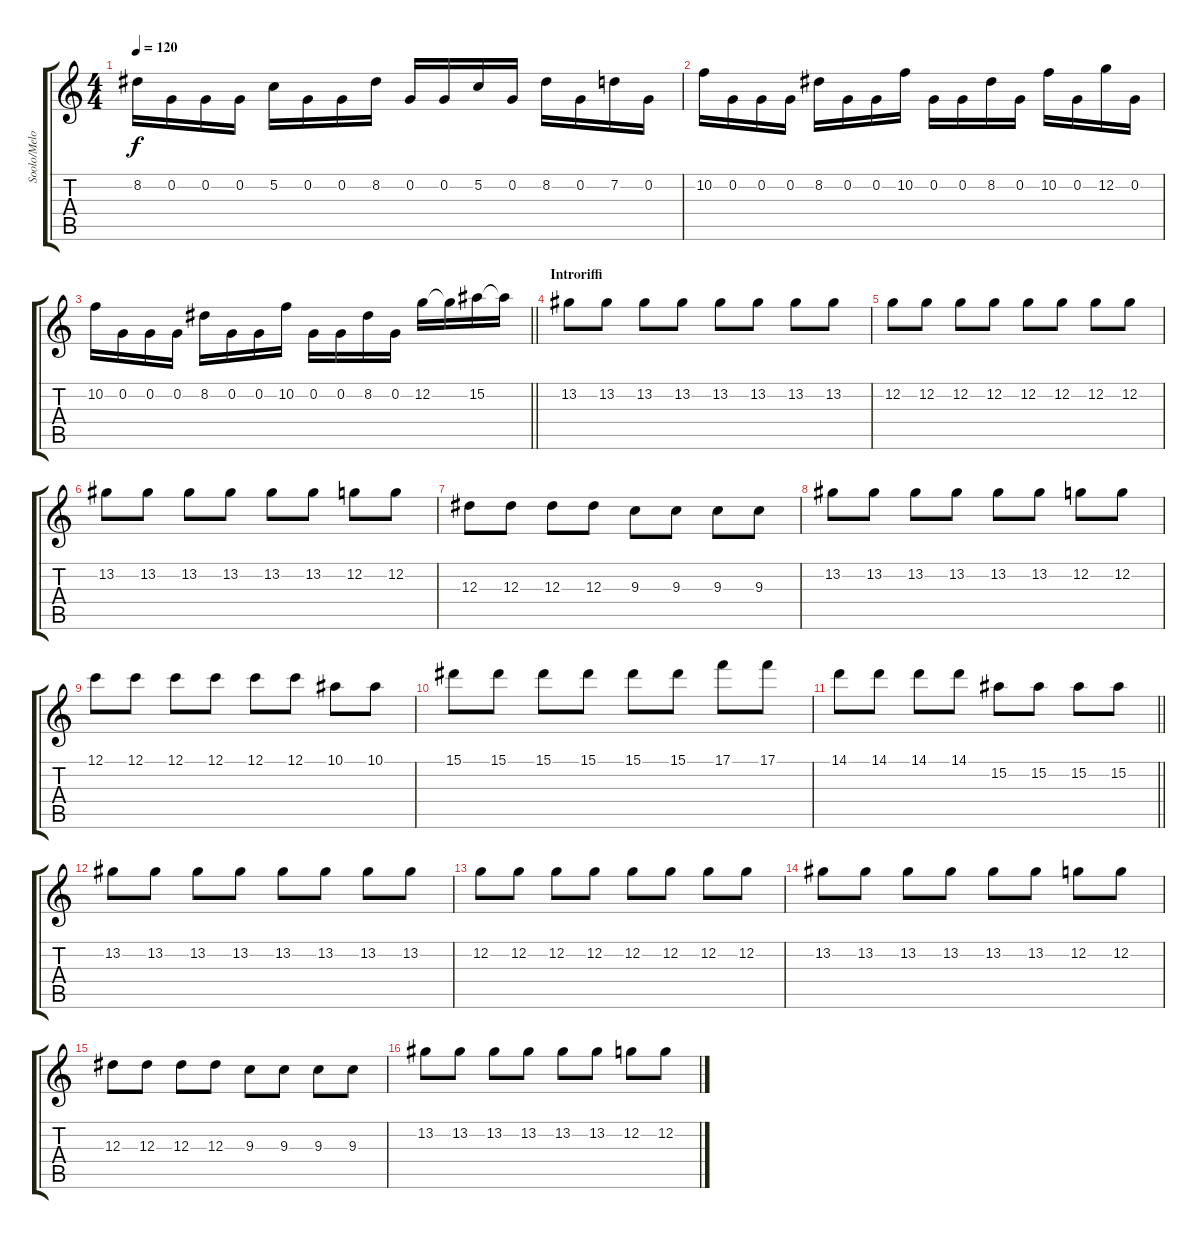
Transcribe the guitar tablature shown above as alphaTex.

\track ("Soolo/Melodia Särö" "Soolo/Melo") {instrument distortionguitar}
\staff {score tabs}
\tuning (C4 G3 Eb3 Bb2 F2 C2) {hide}
\ts (4 4)
\tempo 120
\clef g2
\ks c
8.2.16{dy f} 0.2.16 0.2.16 0.2.16 5.2.16 0.2.16 0.2.16 8.2.16 0.2.16 0.2.16 5.2.16 0.2.16 8.2.16 0.2.16 7.2.16 0.2.16 |
10.2.16 0.2.16 0.2.16 0.2.16 8.2.16 0.2.16 0.2.16 10.2.16 0.2.16 0.2.16 8.2.16 0.2.16 10.2.16 0.2.16 12.2.16 0.2.16 |
\barLineRight lightlight
10.2.16 0.2.16 0.2.16 0.2.16 8.2.16 0.2.16 0.2.16 10.2.16 0.2.16 0.2.16 8.2.16 0.2.16 12.2.16 12.2{t}.16 15.2.16 15.2{t}.16 |
\section ("" "Introriffi")
13.2.8 13.2.8 13.2.8 13.2.8 13.2.8 13.2.8 13.2.8 13.2.8 |
12.2.8 12.2.8 12.2.8 12.2.8 12.2.8 12.2.8 12.2.8 12.2.8 |
13.2.8 13.2.8 13.2.8 13.2.8 13.2.8 13.2.8 12.2.8 12.2.8 |
12.3.8 12.3.8 12.3.8 12.3.8 9.3.8 9.3.8 9.3.8 9.3.8 |
13.2.8 13.2.8 13.2.8 13.2.8 13.2.8 13.2.8 12.2.8 12.2.8 |
12.1.8 12.1.8 12.1.8 12.1.8 12.1.8 12.1.8 10.1.8 10.1.8 |
15.1.8 15.1.8 15.1.8 15.1.8 15.1.8 15.1.8 17.1.8 17.1.8 |
\barLineRight lightlight
14.1.8 14.1.8 14.1.8 14.1.8 15.2.8 15.2.8 15.2.8 15.2.8 |
13.2.8 13.2.8 13.2.8 13.2.8 13.2.8 13.2.8 13.2.8 13.2.8 |
12.2.8 12.2.8 12.2.8 12.2.8 12.2.8 12.2.8 12.2.8 12.2.8 |
13.2.8 13.2.8 13.2.8 13.2.8 13.2.8 13.2.8 12.2.8 12.2.8 |
12.3.8 12.3.8 12.3.8 12.3.8 9.3.8 9.3.8 9.3.8 9.3.8 |
13.2.8 13.2.8 13.2.8 13.2.8 13.2.8 13.2.8 12.2.8 12.2.8
